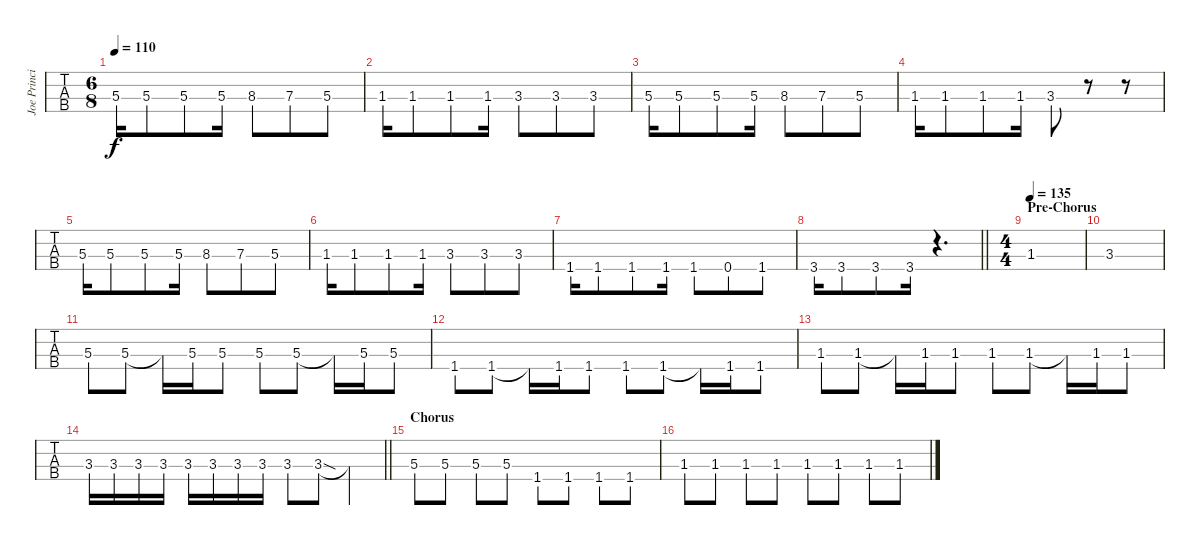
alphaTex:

\track ("Joe Principe - Bass" "Joe Princi") {instrument electricbassfinger}
\staff {tabs}
\tuning (Gb2 Db2 Ab1 Eb1) {hide}
\ts (6 8)
\tempo 110
\clef f4
\ks c
5.3.16{dy f} 5.3.8 5.3.8 5.3.16 8.3.8 7.3.8 5.3.8 |
1.3.16 1.3.8 1.3.8 1.3.16 3.3.8 3.3.8 3.3.8 |
5.3.16 5.3.8 5.3.8 5.3.16 8.3.8 7.3.8 5.3.8 |
1.3.16 1.3.8 1.3.8 1.3.16 3.3.8 r.8 r.8 |
5.3.16 5.3.8 5.3.8 5.3.16 8.3.8 7.3.8 5.3.8 |
1.3.16 1.3.8 1.3.8 1.3.16 3.3.8 3.3.8 3.3.8 |
1.4.16 1.4.8 1.4.8 1.4.16 1.4.8 0.4.8 1.4.8 |
\barLineRight lightlight
3.4.16 3.4.8 3.4.8 3.4.16 r.4{d} |
\ts (4 4)
\section ("" "Pre-Chorus")
\tempo 135
1.3.1 |
3.3.1 |
5.3.8 5.3.8 5.3{t}.16 5.3.16 5.3.8 5.3.8 5.3.8 5.3{t}.16 5.3.16 5.3.8 |
1.4.8 1.4.8 1.4{t}.16 1.4.16 1.4.8 1.4.8 1.4.8 1.4{t}.16 1.4.16 1.4.8 |
1.3.8 1.3.8 1.3{t}.16 1.3.16 1.3.8 1.3.8 1.3.8 1.3{t}.16 1.3.16 1.3.8 |
\barLineRight lightlight
3.3.16 3.3.16 3.3.16 3.3.16 3.3.16 3.3.16 3.3.16 3.3.16 3.3.8 3.3{sod}.8 3.3{t}.4 |
\section ("" "Chorus")
5.3.8 5.3.8 5.3.8 5.3.8 1.4.8 1.4.8 1.4.8 1.4.8 |
1.3.8 1.3.8 1.3.8 1.3.8 1.3.8 1.3.8 1.3.8 1.3.8
